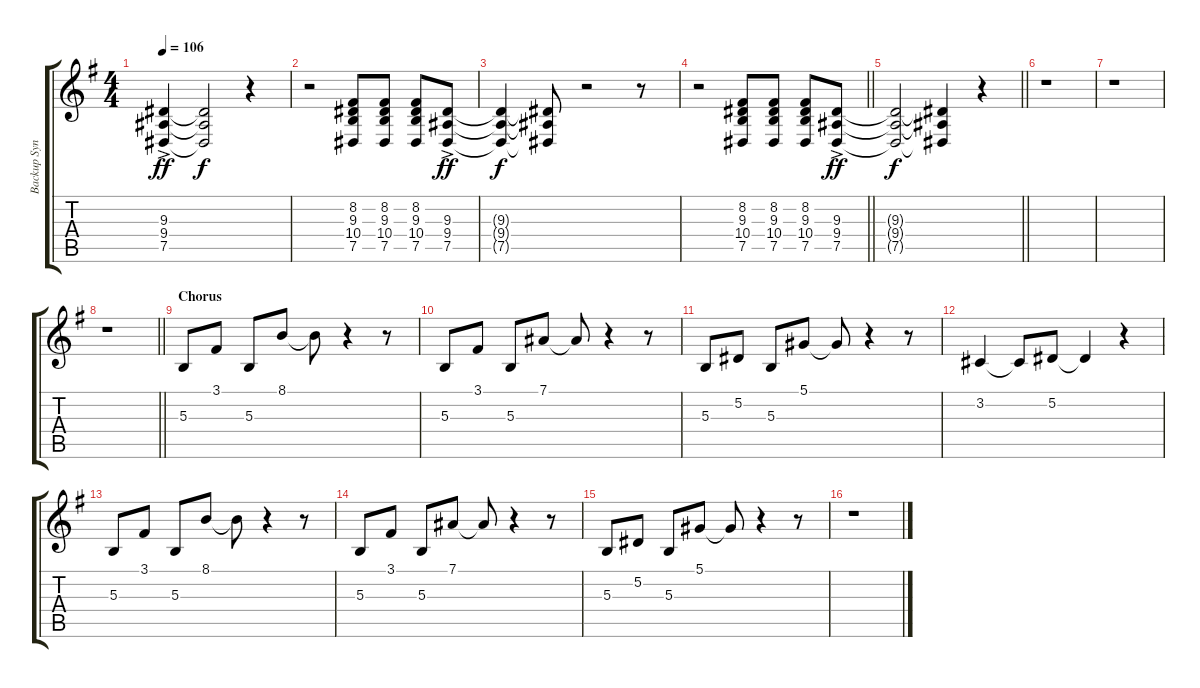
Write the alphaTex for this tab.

\track ("Backup Synth" "Backup Syn") {instrument fx4atmosphere}
\staff {score tabs}
\tuning (Eb4 Bb3 Gb3 Db3 Ab2 Eb2) {hide}
\ts (4 4)
\tempo 106
\clef g2
\ks g
(9.3{ac} 9.4{ac} 7.5{ac}).4{dy ff} (9.3{t} 9.4{t} 7.5{t}).2{dy f} r.4 |
r.2 (8.2 9.3 10.4 7.5).8 (8.2 9.3 10.4 7.5).8 (8.2 9.3 10.4 7.5).8 (9.3{ac} 9.4{ac} 7.5{ac}).8{dy ff} |
(9.3{t} 9.4{t} 7.5{t}).4{dy f} (9.3{t} 9.4{t} 7.5{t}).8 r.2 r.8 |
\barLineRight lightlight
r.2 (8.2 9.3 10.4 7.5).8 (8.2 9.3 10.4 7.5).8 (8.2 9.3 10.4 7.5).8 (9.3{ac} 9.4{ac} 7.5{ac}).8{dy ff} |
\barLineRight lightlight
(9.3{t} 9.4{t} 7.5{t}).2{dy f} (9.3{t} 9.4{t} 7.5{t}).4 r.4 |
r.1 |
r.1 |
\barLineRight lightlight
r.1 |
\section ("" "Chorus")
5.3.8{instrument lead2sawtooth} 3.1.8 5.3.8 8.1.8 8.1{t}.8 r.4 r.8 |
5.3.8 3.1.8 5.3.8 7.1.8 7.1{t}.8 r.4 r.8 |
5.3.8 5.2.8 5.3.8 5.1.8 5.1{t}.8 r.4 r.8 |
3.2.4 3.2{t}.8 5.2.8 5.2{t}.4 r.4 |
5.3.8 3.1.8 5.3.8 8.1.8 8.1{t}.8 r.4 r.8 |
5.3.8 3.1.8 5.3.8 7.1.8 7.1{t}.8 r.4 r.8 |
5.3.8 5.2.8 5.3.8 5.1.8 5.1{t}.8 r.4 r.8 |
r.1
